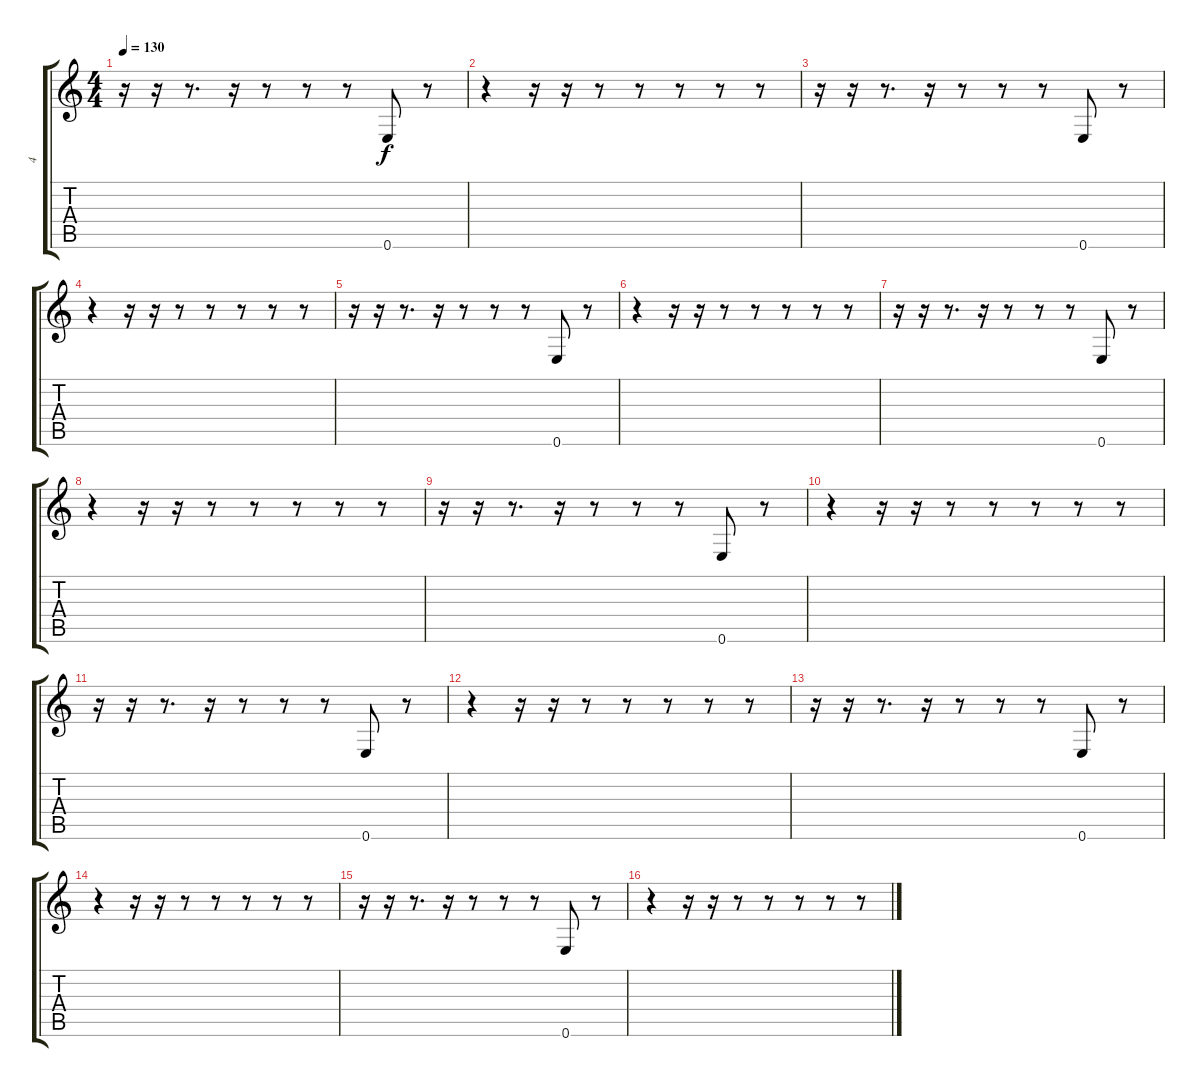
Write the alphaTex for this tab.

\track ("4" "4") {instrument electricbassfinger}
\staff {score tabs}
\tuning (E4 B3 G3 D3 A2 E2) {hide}
\ts (4 4)
\tempo 130
\clef g2
\ks c
r.16{dy f} r.16 r.8{d} r.16 r.8 r.8 r.8 0.6.8 r.8 |
r.4 r.16 r.16 r.8 r.8 r.8 r.8 r.8 |
r.16 r.16 r.8{d} r.16 r.8 r.8 r.8 0.6.8 r.8 |
r.4 r.16 r.16 r.8 r.8 r.8 r.8 r.8 |
r.16 r.16 r.8{d} r.16 r.8 r.8 r.8 0.6.8 r.8 |
r.4 r.16 r.16 r.8 r.8 r.8 r.8 r.8 |
r.16 r.16 r.8{d} r.16 r.8 r.8 r.8 0.6.8 r.8 |
r.4 r.16 r.16 r.8 r.8 r.8 r.8 r.8 |
r.16 r.16 r.8{d} r.16 r.8 r.8 r.8 0.6.8 r.8 |
r.4 r.16 r.16 r.8 r.8 r.8 r.8 r.8 |
r.16 r.16 r.8{d} r.16 r.8 r.8 r.8 0.6.8 r.8 |
r.4 r.16 r.16 r.8 r.8 r.8 r.8 r.8 |
r.16 r.16 r.8{d} r.16 r.8 r.8 r.8 0.6.8 r.8 |
r.4 r.16 r.16 r.8 r.8 r.8 r.8 r.8 |
r.16 r.16 r.8{d} r.16 r.8 r.8 r.8 0.6.8 r.8 |
r.4 r.16 r.16 r.8 r.8 r.8 r.8 r.8
